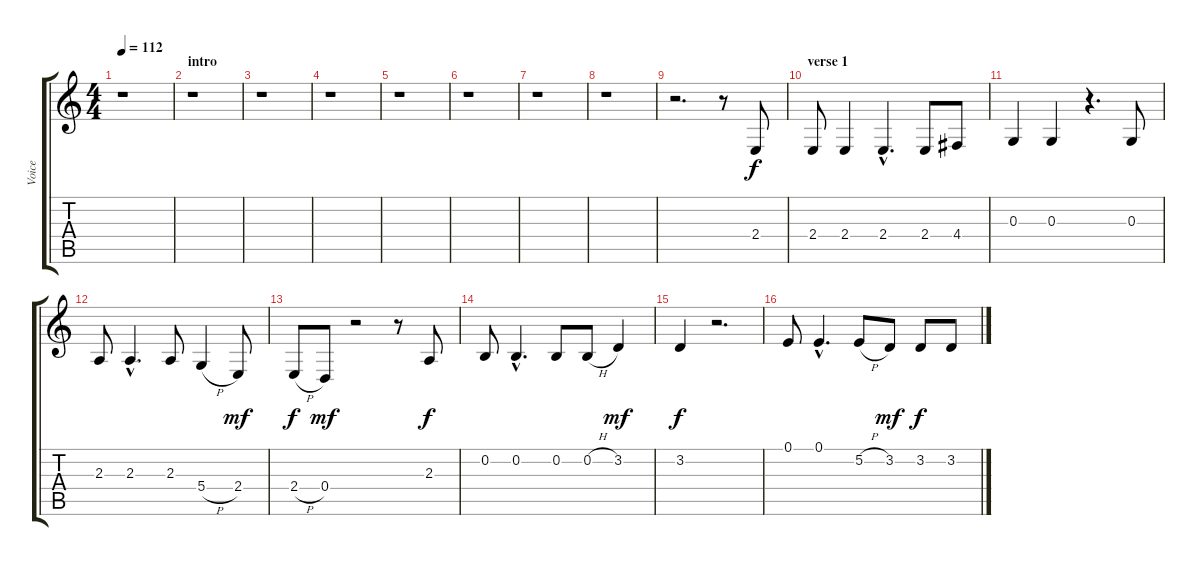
\track ("Voice" "Voice") {instrument lead5charang}
\staff {score tabs}
\tuning (E4 B3 G3 D3 A2 E2) {hide}
\ts (4 4)
\tempo 112
\clef g2
\ks c
r.1{dy f instrument lead5charang} |
\section ("" "intro")
r.1 |
r.1 |
r.1 |
r.1 |
r.1 |
r.1 |
r.1 |
r.2{d} r.8 2.4.8 |
\section ("" "verse 1")
2.4.8 2.4.4 2.4{hac}.4{d} 2.4.8 4.4.8 |
0.3.4 0.3.4 r.4{d} 0.3.8 |
2.3.8 2.3{hac}.4{d} 2.3.8 5.4{h}.4 2.4.8{dy mf} |
2.4{h}.8{dy f} 0.4.8{dy mf} r.2 r.8 2.3.8{dy f} |
0.2.8 0.2{hac}.4{d} 0.2.8 0.2{h}.8 3.2.4{dy mf} |
3.2.4{dy f} r.2{d} |
0.1.8 0.1{hac}.4{d} 5.2{h}.8 3.2.8{dy mf} 3.2.8{dy f} 3.2.8
